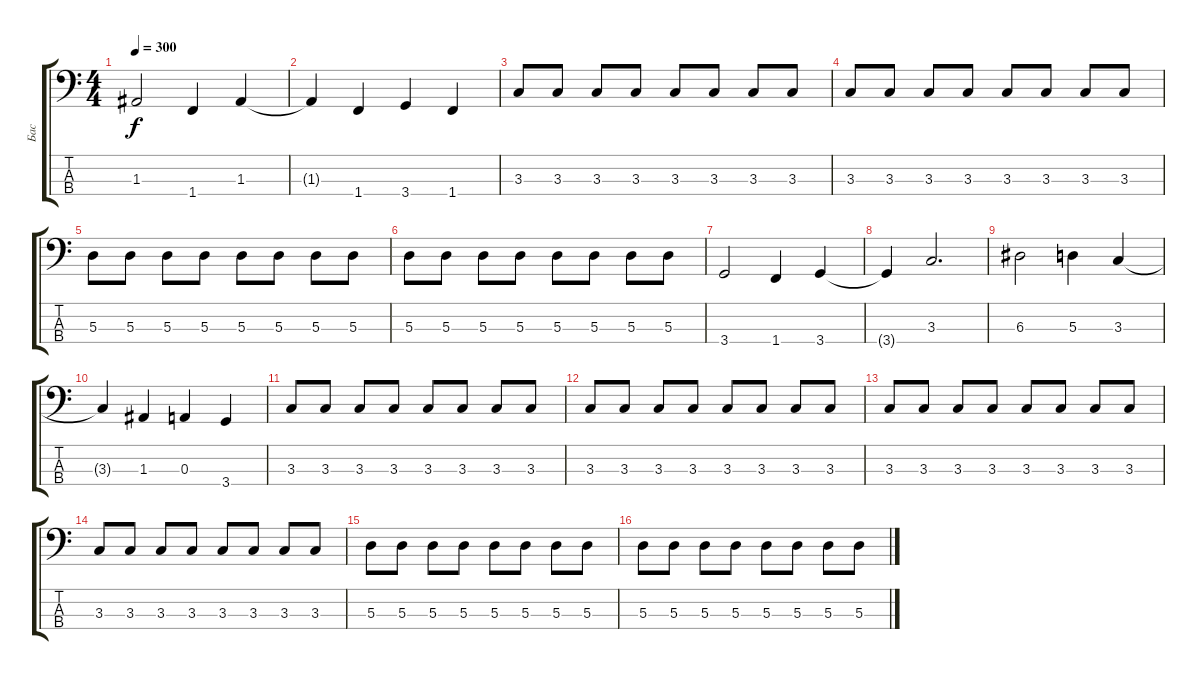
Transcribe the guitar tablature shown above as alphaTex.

\track ("Бас" "Бас") {instrument electricbassfinger}
\staff {score tabs}
\tuning (G2 D2 A1 E1) {hide}
\ts (4 4)
\tempo 300
\clef f4
\ks c
1.3.2{dy f} 1.4.4 1.3.4 |
1.3{t}.4 1.4.4 3.4.4 1.4.4 |
3.3.8 3.3.8 3.3.8 3.3.8 3.3.8 3.3.8 3.3.8 3.3.8 |
3.3.8 3.3.8 3.3.8 3.3.8 3.3.8 3.3.8 3.3.8 3.3.8 |
5.3.8 5.3.8 5.3.8 5.3.8 5.3.8 5.3.8 5.3.8 5.3.8 |
5.3.8 5.3.8 5.3.8 5.3.8 5.3.8 5.3.8 5.3.8 5.3.8 |
3.4.2 1.4.4 3.4.4 |
3.4{t}.4 3.3.2{d} |
6.3.2 5.3.4 3.3.4 |
3.3{t}.4 1.3.4 0.3.4 3.4.4 |
3.3.8 3.3.8 3.3.8 3.3.8 3.3.8 3.3.8 3.3.8 3.3.8 |
3.3.8 3.3.8 3.3.8 3.3.8 3.3.8 3.3.8 3.3.8 3.3.8 |
3.3.8 3.3.8 3.3.8 3.3.8 3.3.8 3.3.8 3.3.8 3.3.8 |
3.3.8 3.3.8 3.3.8 3.3.8 3.3.8 3.3.8 3.3.8 3.3.8 |
5.3.8 5.3.8 5.3.8 5.3.8 5.3.8 5.3.8 5.3.8 5.3.8 |
5.3.8 5.3.8 5.3.8 5.3.8 5.3.8 5.3.8 5.3.8 5.3.8
